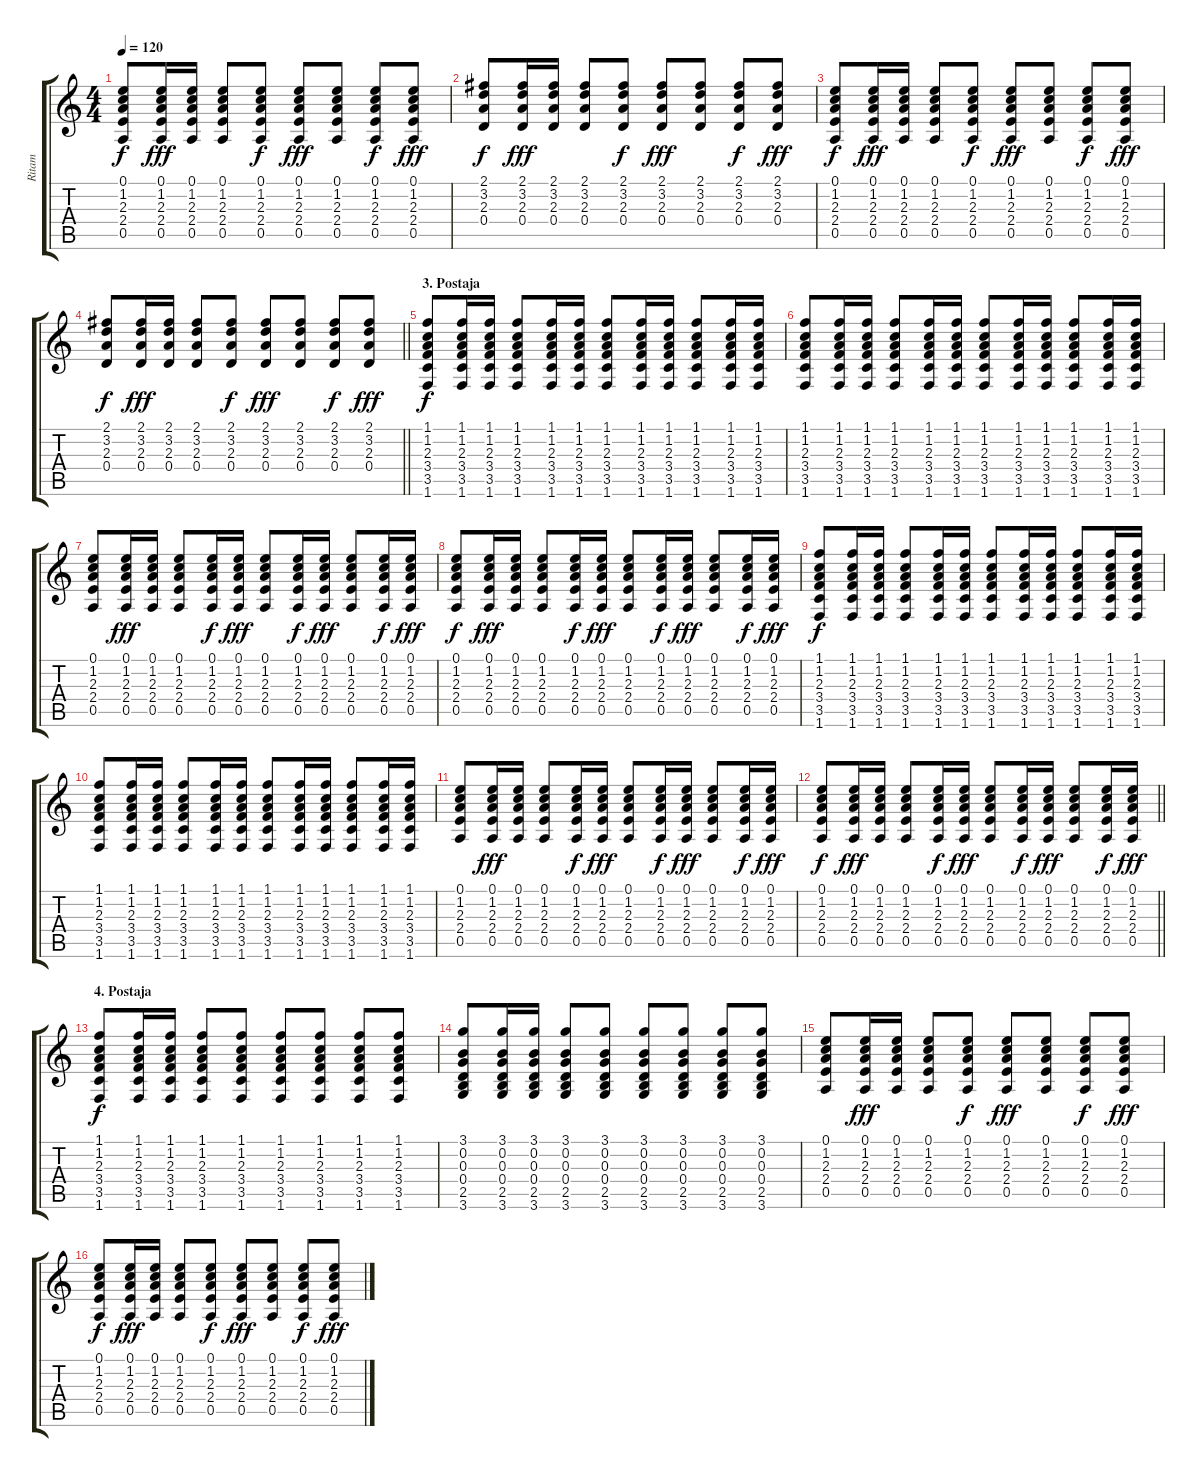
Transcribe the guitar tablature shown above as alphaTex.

\track ("Ritam" "Ritam") {instrument acousticguitarsteel}
\staff {score tabs}
\tuning (E4 B3 G3 D3 A2 E2) {hide}
\ts (4 4)
\tempo 120
\clef g2
\ks c
(0.1 1.2 2.3 2.4 0.5).8{dy f} (0.1 1.2 2.3 2.4 0.5).16{dy fff} (0.1 1.2 2.3 2.4 0.5).16 (0.1 1.2 2.3 2.4 0.5).8 (0.1 1.2 2.3 2.4 0.5).8{dy f} (0.1 1.2 2.3 2.4 0.5).8{dy fff} (0.1 1.2 2.3 2.4 0.5).8 (0.1 1.2 2.3 2.4 0.5).8{dy f} (0.1 1.2 2.3 2.4 0.5).8{dy fff} |
(2.1 3.2 2.3 0.4).8{dy f} (2.1 3.2 2.3 0.4).16{dy fff} (2.1 3.2 2.3 0.4).16 (2.1 3.2 2.3 0.4).8 (2.1 3.2 2.3 0.4).8{dy f} (2.1 3.2 2.3 0.4).8{dy fff} (2.1 3.2 2.3 0.4).8 (2.1 3.2 2.3 0.4).8{dy f} (2.1 3.2 2.3 0.4).8{dy fff} |
(0.1 1.2 2.3 2.4 0.5).8{dy f} (0.1 1.2 2.3 2.4 0.5).16{dy fff} (0.1 1.2 2.3 2.4 0.5).16 (0.1 1.2 2.3 2.4 0.5).8 (0.1 1.2 2.3 2.4 0.5).8{dy f} (0.1 1.2 2.3 2.4 0.5).8{dy fff} (0.1 1.2 2.3 2.4 0.5).8 (0.1 1.2 2.3 2.4 0.5).8{dy f} (0.1 1.2 2.3 2.4 0.5).8{dy fff} |
\barLineRight lightlight
(2.1 3.2 2.3 0.4).8{dy f} (2.1 3.2 2.3 0.4).16{dy fff} (2.1 3.2 2.3 0.4).16 (2.1 3.2 2.3 0.4).8 (2.1 3.2 2.3 0.4).8{dy f} (2.1 3.2 2.3 0.4).8{dy fff} (2.1 3.2 2.3 0.4).8 (2.1 3.2 2.3 0.4).8{dy f} (2.1 3.2 2.3 0.4).8{dy fff} |
\section ("" "3. Postaja")
(1.1 1.2 2.3 3.4 3.5 1.6).8{dy f} (1.1 1.2 2.3 3.4 3.5 1.6).16 (1.1 1.2 2.3 3.4 3.5 1.6).16 (1.1 1.2 2.3 3.4 3.5 1.6).8 (1.1 1.2 2.3 3.4 3.5 1.6).16 (1.1 1.2 2.3 3.4 3.5 1.6).16 (1.1 1.2 2.3 3.4 3.5 1.6).8 (1.1 1.2 2.3 3.4 3.5 1.6).16 (1.1 1.2 2.3 3.4 3.5 1.6).16 (1.1 1.2 2.3 3.4 3.5 1.6).8 (1.1 1.2 2.3 3.4 3.5 1.6).16 (1.1 1.2 2.3 3.4 3.5 1.6).16 |
(1.1 1.2 2.3 3.4 3.5 1.6).8 (1.1 1.2 2.3 3.4 3.5 1.6).16 (1.1 1.2 2.3 3.4 3.5 1.6).16 (1.1 1.2 2.3 3.4 3.5 1.6).8 (1.1 1.2 2.3 3.4 3.5 1.6).16 (1.1 1.2 2.3 3.4 3.5 1.6).16 (1.1 1.2 2.3 3.4 3.5 1.6).8 (1.1 1.2 2.3 3.4 3.5 1.6).16 (1.1 1.2 2.3 3.4 3.5 1.6).16 (1.1 1.2 2.3 3.4 3.5 1.6).8 (1.1 1.2 2.3 3.4 3.5 1.6).16 (1.1 1.2 2.3 3.4 3.5 1.6).16 |
(0.1 1.2 2.3 2.4 0.5).8 (0.1 1.2 2.3 2.4 0.5).16{dy fff} (0.1 1.2 2.3 2.4 0.5).16 (0.1 1.2 2.3 2.4 0.5).8 (0.1 1.2 2.3 2.4 0.5).16{dy f} (0.1 1.2 2.3 2.4 0.5).16{dy fff} (0.1 1.2 2.3 2.4 0.5).8 (0.1 1.2 2.3 2.4 0.5).16{dy f} (0.1 1.2 2.3 2.4 0.5).16{dy fff} (0.1 1.2 2.3 2.4 0.5).8 (0.1 1.2 2.3 2.4 0.5).16{dy f} (0.1 1.2 2.3 2.4 0.5).16{dy fff} |
(0.1 1.2 2.3 2.4 0.5).8{dy f} (0.1 1.2 2.3 2.4 0.5).16{dy fff} (0.1 1.2 2.3 2.4 0.5).16 (0.1 1.2 2.3 2.4 0.5).8 (0.1 1.2 2.3 2.4 0.5).16{dy f} (0.1 1.2 2.3 2.4 0.5).16{dy fff} (0.1 1.2 2.3 2.4 0.5).8 (0.1 1.2 2.3 2.4 0.5).16{dy f} (0.1 1.2 2.3 2.4 0.5).16{dy fff} (0.1 1.2 2.3 2.4 0.5).8 (0.1 1.2 2.3 2.4 0.5).16{dy f} (0.1 1.2 2.3 2.4 0.5).16{dy fff} |
(1.1 1.2 2.3 3.4 3.5 1.6).8{dy f} (1.1 1.2 2.3 3.4 3.5 1.6).16 (1.1 1.2 2.3 3.4 3.5 1.6).16 (1.1 1.2 2.3 3.4 3.5 1.6).8 (1.1 1.2 2.3 3.4 3.5 1.6).16 (1.1 1.2 2.3 3.4 3.5 1.6).16 (1.1 1.2 2.3 3.4 3.5 1.6).8 (1.1 1.2 2.3 3.4 3.5 1.6).16 (1.1 1.2 2.3 3.4 3.5 1.6).16 (1.1 1.2 2.3 3.4 3.5 1.6).8 (1.1 1.2 2.3 3.4 3.5 1.6).16 (1.1 1.2 2.3 3.4 3.5 1.6).16 |
(1.1 1.2 2.3 3.4 3.5 1.6).8 (1.1 1.2 2.3 3.4 3.5 1.6).16 (1.1 1.2 2.3 3.4 3.5 1.6).16 (1.1 1.2 2.3 3.4 3.5 1.6).8 (1.1 1.2 2.3 3.4 3.5 1.6).16 (1.1 1.2 2.3 3.4 3.5 1.6).16 (1.1 1.2 2.3 3.4 3.5 1.6).8 (1.1 1.2 2.3 3.4 3.5 1.6).16 (1.1 1.2 2.3 3.4 3.5 1.6).16 (1.1 1.2 2.3 3.4 3.5 1.6).8 (1.1 1.2 2.3 3.4 3.5 1.6).16 (1.1 1.2 2.3 3.4 3.5 1.6).16 |
(0.1 1.2 2.3 2.4 0.5).8 (0.1 1.2 2.3 2.4 0.5).16{dy fff} (0.1 1.2 2.3 2.4 0.5).16 (0.1 1.2 2.3 2.4 0.5).8 (0.1 1.2 2.3 2.4 0.5).16{dy f} (0.1 1.2 2.3 2.4 0.5).16{dy fff} (0.1 1.2 2.3 2.4 0.5).8 (0.1 1.2 2.3 2.4 0.5).16{dy f} (0.1 1.2 2.3 2.4 0.5).16{dy fff} (0.1 1.2 2.3 2.4 0.5).8 (0.1 1.2 2.3 2.4 0.5).16{dy f} (0.1 1.2 2.3 2.4 0.5).16{dy fff} |
\barLineRight lightlight
(0.1 1.2 2.3 2.4 0.5).8{dy f} (0.1 1.2 2.3 2.4 0.5).16{dy fff} (0.1 1.2 2.3 2.4 0.5).16 (0.1 1.2 2.3 2.4 0.5).8 (0.1 1.2 2.3 2.4 0.5).16{dy f} (0.1 1.2 2.3 2.4 0.5).16{dy fff} (0.1 1.2 2.3 2.4 0.5).8 (0.1 1.2 2.3 2.4 0.5).16{dy f} (0.1 1.2 2.3 2.4 0.5).16{dy fff} (0.1 1.2 2.3 2.4 0.5).8 (0.1 1.2 2.3 2.4 0.5).16{dy f} (0.1 1.2 2.3 2.4 0.5).16{dy fff} |
\section ("" "4. Postaja")
(1.1 1.2 2.3 3.4 3.5 1.6).8{dy f} (1.1 1.2 2.3 3.4 3.5 1.6).16 (1.1 1.2 2.3 3.4 3.5 1.6).16 (1.1 1.2 2.3 3.4 3.5 1.6).8 (1.1 1.2 2.3 3.4 3.5 1.6).8 (1.1 1.2 2.3 3.4 3.5 1.6).8 (1.1 1.2 2.3 3.4 3.5 1.6).8 (1.1 1.2 2.3 3.4 3.5 1.6).8 (1.1 1.2 2.3 3.4 3.5 1.6).8 |
(3.1 0.2 0.3 0.4 2.5 3.6).8 (3.1 0.2 0.3 0.4 2.5 3.6).16 (3.1 0.2 0.3 0.4 2.5 3.6).16 (3.1 0.2 0.3 0.4 2.5 3.6).8 (3.1 0.2 0.3 0.4 2.5 3.6).8 (3.1 0.2 0.3 0.4 2.5 3.6).8 (3.1 0.2 0.3 0.4 2.5 3.6).8 (3.1 0.2 0.3 0.4 2.5 3.6).8 (3.1 0.2 0.3 0.4 2.5 3.6).8 |
(0.1 1.2 2.3 2.4 0.5).8 (0.1 1.2 2.3 2.4 0.5).16{dy fff} (0.1 1.2 2.3 2.4 0.5).16 (0.1 1.2 2.3 2.4 0.5).8 (0.1 1.2 2.3 2.4 0.5).8{dy f} (0.1 1.2 2.3 2.4 0.5).8{dy fff} (0.1 1.2 2.3 2.4 0.5).8 (0.1 1.2 2.3 2.4 0.5).8{dy f} (0.1 1.2 2.3 2.4 0.5).8{dy fff} |
(0.1 1.2 2.3 2.4 0.5).8{dy f} (0.1 1.2 2.3 2.4 0.5).16{dy fff} (0.1 1.2 2.3 2.4 0.5).16 (0.1 1.2 2.3 2.4 0.5).8 (0.1 1.2 2.3 2.4 0.5).8{dy f} (0.1 1.2 2.3 2.4 0.5).8{dy fff} (0.1 1.2 2.3 2.4 0.5).8 (0.1 1.2 2.3 2.4 0.5).8{dy f} (0.1 1.2 2.3 2.4 0.5).8{dy fff}
